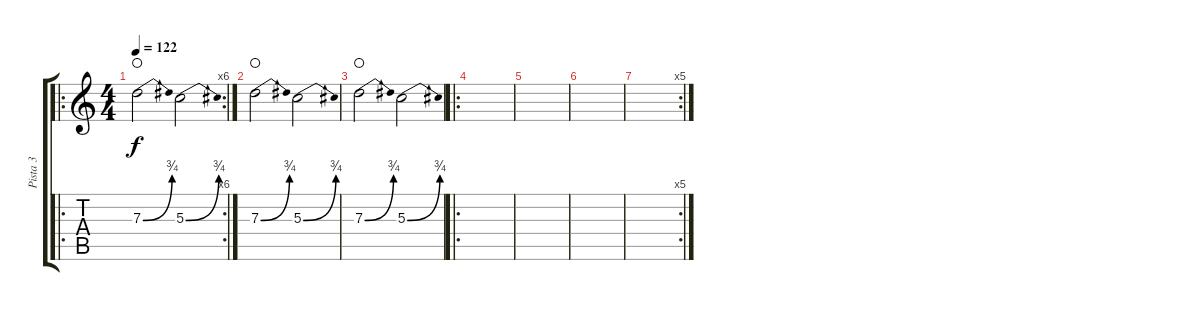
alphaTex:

\track ("Pista 3" "Pista 3") {instrument distortionguitar}
\staff {score tabs}
\tuning (E4 B3 G3 D3 A2 E2) {hide}
\ro
\rc 6
\ts (4 4)
\tempo 122
\clef g2
\ks c
7.3{be (bend 0 0 60 3)}.2{dy f waho} 5.3{be (bend 0 0 60 3)}.2 |
7.3{be (bend 0 0 60 3)}.2{waho} 5.3{be (bend 0 0 60 3)}.2 |
7.3{be (bend 0 0 60 3)}.2{waho} 5.3{be (bend 0 0 60 3)}.2 |
\ro
|
|
|
\rc 5
